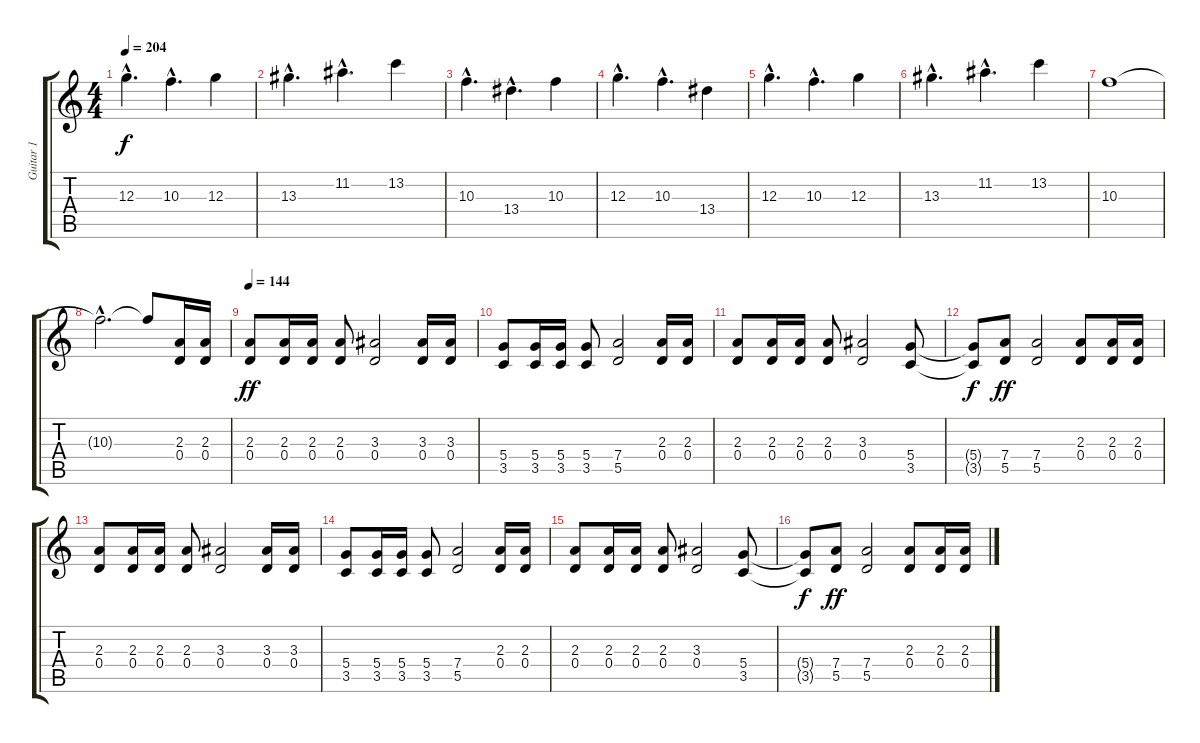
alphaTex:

\track ("Guitar 1" "Guitar 1") {instrument overdrivenguitar}
\staff {score tabs}
\tuning (E4 B3 G3 D3 A2 E2) {hide}
\ts (4 4)
\tempo 204
\clef g2
\ks c
12.3{hac}.4{d dy f} 10.3{hac}.4{d} 12.3.4 |
13.3{hac}.4{d} 11.2{hac}.4{d} 13.2.4 |
10.3{hac}.4{d} 13.4{hac}.4{d} 10.3.4 |
12.3{hac}.4{d} 10.3{hac}.4{d} 13.4.4 |
12.3{hac}.4{d} 10.3{hac}.4{d} 12.3.4 |
13.3{hac}.4{d} 11.2{hac}.4{d} 13.2.4 |
10.3.1 |
10.3{hac t}.2{d} 10.3{t}.8 (2.3 0.4).16 (2.3 0.4).16 |
\tempo 144
(2.3 0.4).8{dy ff} (2.3 0.4).16 (2.3 0.4).16 (2.3 0.4).8 (3.3 0.4).2 (3.3 0.4).16 (3.3 0.4).16 |
(5.4 3.5).8 (5.4 3.5).16 (5.4 3.5).16 (5.4 3.5).8 (7.4 5.5).2 (2.3 0.4).16 (2.3 0.4).16 |
(2.3 0.4).8 (2.3 0.4).16 (2.3 0.4).16 (2.3 0.4).8 (3.3 0.4).2 (5.4 3.5).8 |
(5.4{t} 3.5{t}).8{dy f} (7.4 5.5).8{dy ff} (7.4 5.5).2 (2.3 0.4).8 (2.3 0.4).16 (2.3 0.4).16 |
(2.3 0.4).8 (2.3 0.4).16 (2.3 0.4).16 (2.3 0.4).8 (3.3 0.4).2 (3.3 0.4).16 (3.3 0.4).16 |
(5.4 3.5).8 (5.4 3.5).16 (5.4 3.5).16 (5.4 3.5).8 (7.4 5.5).2 (2.3 0.4).16 (2.3 0.4).16 |
(2.3 0.4).8 (2.3 0.4).16 (2.3 0.4).16 (2.3 0.4).8 (3.3 0.4).2 (5.4 3.5).8 |
(5.4{t} 3.5{t}).8{dy f} (7.4 5.5).8{dy ff} (7.4 5.5).2 (2.3 0.4).8 (2.3 0.4).16 (2.3 0.4).16
